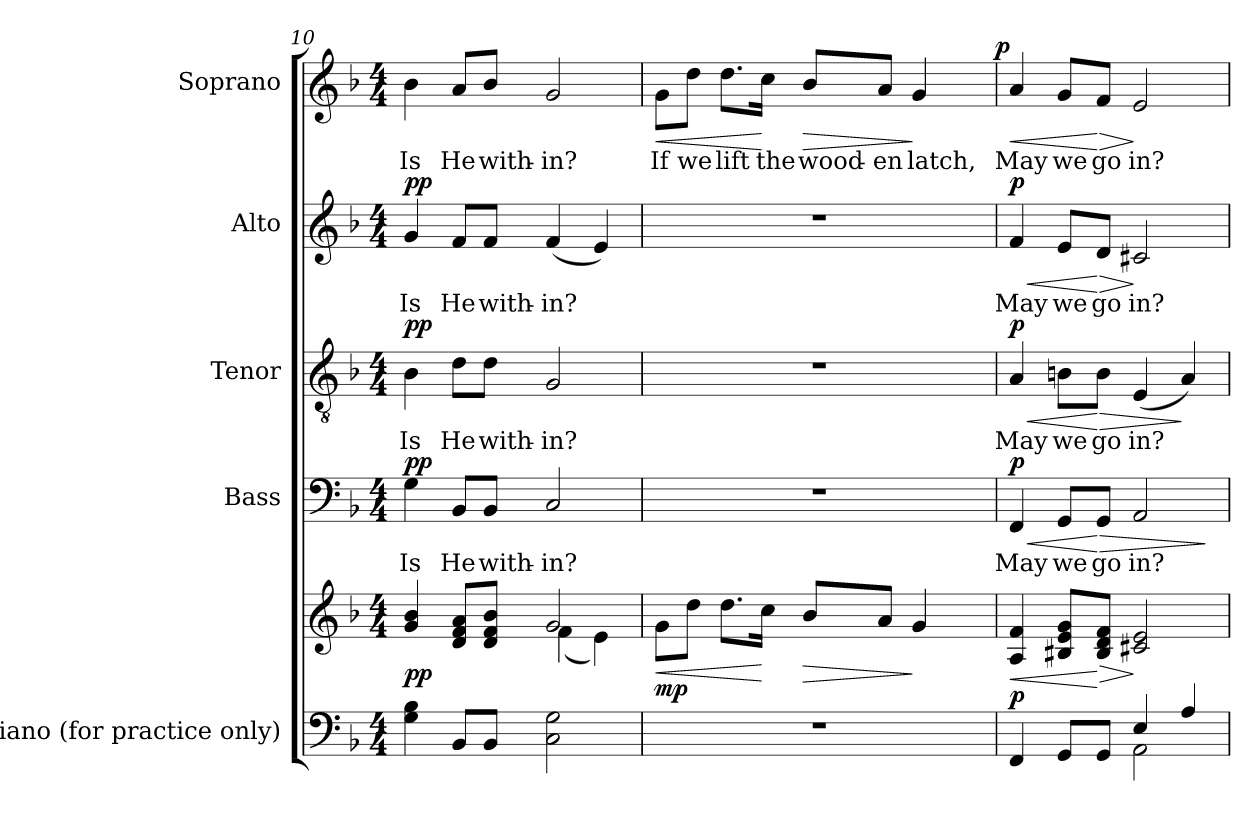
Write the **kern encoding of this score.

**kern	**kern	**dynam	**kern	**text	**dynam	**kern	**text	**dynam	**kern	**text	**dynam	**kern	**text	**dynam
*part5	*part5	*part5	*part4	*part4	*part4	*part3	*part3	*part3	*part2	*part2	*part2	*part1	*part1	*part1
*staff6	*staff5	*staff5/6	*staff4	*staff4	*staff4	*staff3	*staff3	*staff3	*staff2	*staff2	*staff2	*staff1	*staff1	*staff1
*I"Piano (for  practice  only)	*	*	*I"Bass	*	*	*I"Tenor	*	*	*I"Alto	*	*	*I"Soprano	*	*
*I'Pno.	*	*	*I'B.	*	*	*I'T.	*	*	*I'A.	*	*	*I'S.	*	*
*clefF4	*clefG2	*	*clefF4	*	*	*clefGv2	*	*	*clefG2	*	*	*clefG2	*	*
*	*	*	*	*	*	*ITrd7c12	*	*	*	*	*	*	*	*
*k[b-]	*k[b-]	*	*k[b-]	*	*	*k[b-]	*	*	*k[b-]	*	*	*k[b-]	*	*
*F:	*F:	*	*F:	*	*	*F:	*	*	*F:	*	*	*F:	*	*
*M4/4	*M4/4	*	*M4/4	*	*	*M4/4	*	*	*M4/4	*	*	*M4/4	*	*
=10	=10	=10	=10	=10	=10	=10	=10	=10	=10	=10	=10	=10	=10	=10
*	*^	*	*	*	*	*	*	*	*	*	*	*	*	*
!	!	!	!	!	!LO:LY:b:color=#000000	!	!	!	!	!	!	!	!	!	!
!	!	!	!	!	!	!	!	!LO:LY:b:color=#000000	!	!	!	!	!	!	!
!	!	!	!	!	!	!	!	!	!	!	!LO:LY:b:color=#000000	!	!	!	!
!	!	!	!	!	!	!	!	!	!	!	!	!	!	!LO:LY:b:color=#000000	!
4Gi\ 4B-i	4gi/ 4b-i	2ryy	pp	4Gi\	Is	pp	4BB-i\	Is	pp	4gi/	Is	pp	4b-i\	Is	.
!	!	!	!	!	!LO:LY:b:color=#000000	!	!	!	!	!	!	!	!	!	!
!	!	!	!	!	!	!	!	!LO:LY:b:color=#000000	!	!	!	!	!	!	!
!	!	!	!	!	!	!	!	!	!	!	!LO:LY:b:color=#000000	!	!	!	!
!	!	!	!	!	!	!	!	!	!	!	!	!	!	!LO:LY:b:color=#000000	!
8BB-i/L	8di/ 8fi 8aiL	.	.	8BB-i/L	He	.	8Di\L	He	.	8fi/L	He	.	8ai/L	He	.
!	!	!	!	!	!LO:LY:b:color=#000000	!	!	!	!	!	!	!	!	!	!
!	!	!	!	!	!	!	!	!LO:LY:b:color=#000000	!	!	!	!	!	!	!
!	!	!	!	!	!	!	!	!	!	!	!LO:LY:b:color=#000000	!	!	!	!
!	!	!	!	!	!	!	!	!	!	!	!	!	!	!LO:LY:b:color=#000000	!
8BB-i/J	8di/ 8fi 8b-iJ	.	.	8BB-i/J	with-	.	8Di\J	with-	.	8fi/J	with-	.	8b-i/J	with-	.
!	!	!	!	!	!LO:LY:b:color=#000000	!	!	!	!	!	!	!	!	!	!
!	!	!	!	!	!	!	!	!LO:LY:b:color=#000000	!	!	!	!	!	!	!
!	!	!	!	!	!	!	!	!	!	!	!LO:LY:b:color=#000000	!	!	!	!
!	!	!	!	!	!	!	!	!	!	!	!	!	!	!LO:LY:b:color=#000000	!
2Ci\ 2Gi	2gi/	(4fi\	.	2Ci/	-in?	.	2GGi/	-in?	.	(4fi/	-in?	.	2gi/	-in?	.
.	.	4ei\)	.	.	.	.	.	.	.	4ei/)	.	.	.	.	.
!!LO:PB:g=z
=11	=11	=11	=11	=11	=11	=11	=11	=11	=11	=11	=11	=11	=11	=11	=11
!	!	!	!LO:HP:b	!	!	!	!	!	!	!	!	!	!	!	!
*	*v	*v	*	*	*	*	*	*	*	*	*	*	*	*	*
*	*^	*	*	*	*	*	*	*	*	*	*	*	*	*
!	!	!	!	!	!	!	!	!	!	!	!	!	!	!LO:LY:b:color=#000000	!LO:HP:b
*	*v	*v	*	*	*	*	*	*	*	*	*	*	*^	*	*
1r	8gi\L	< mp	1r	.	.	1r	.	.	1r	.	.	8gi\L	2ryy	If	<
!	!	!	!	!	!	!	!	!	!	!	!	!	!	!LO:LY:b:color=#000000	!
.	8ddi\J	.	.	.	.	.	.	.	.	.	.	8ddi\J	.	we	.
!	!	!	!	!	!	!	!	!	!	!	!	!	!	!LO:LY:b:color=#000000	!
.	8.ddi\L	.	.	.	.	.	.	.	.	.	.	8.ddi\L	.	lift	.
!	!	!	!	!	!	!	!	!	!	!	!	!	!	!LO:LY:b:color=#000000	!
.	16cci\Jk	[	.	.	.	.	.	.	.	.	.	16cci\Jk	.	the	[
!	!	!LO:HP:b	!	!	!	!	!	!	!	!	!	!	!	!	!
!	!	!	!	!	!	!	!	!	!	!	!	!	!	!LO:LY:b:color=#000000	!LO:HP:b
.	8b-i/L	>	.	.	.	.	.	.	.	.	.	8b-i/L	4ryy	wood-	>
!	!	!	!	!	!	!	!	!	!	!	!	!	!	!LO:LY:b:color=#000000	!
.	8ai/J	.	.	.	.	.	.	.	.	.	.	8ai/J	.	-en	.
!	!	!	!	!	!	!	!	!	!	!	!	!	!	!LO:LY:b:color=#000000	!
.	4gi/	]	.	.	.	.	.	.	.	.	.	4gi/	8ryy	latch,	]
.	.	.	.	.	.	.	.	.	.	.	.	.	16ryy	.	.
.	.	.	.	.	.	.	.	.	.	.	.	.	32ryy	.	.
.	.	.	.	.	.	.	.	.	.	.	.	.	64ryy	.	.
.	.	.	.	.	.	.	.	.	.	.	.	.	128...ryy	.	.
.	.	.	.	.	.	.	.	.	.	.	.	.	1024ryy	.	p
=12	=12	=12	=12	=12	=12	=12	=12	=12	=12	=12	=12	=12	=12	=12	=12
*^	*	*	*	*	*	*	*	*	*	*	*	*	*	*	*
!	!	!	!LO:HP:b	!	!	!	!	!	!	!	!	!	!	!	!	!
*	*	*	*	*	*	*	*	*	*	*	*	*	*v	*v	*	*
*	*	*	*	*	*	*	*	*	*	*	*	*	*^	*	*
!	!	!	!	!	!LO:LY:b:color=#000000	!LO:HP:b	!	!	!	!	!	!	!	!	!	!
*	*	*	*	*	*	*	*	*	*	*	*	*	*v	*v	*	*
*	*	*	*	*	*	*	*	*	*	*	*	*	*^	*	*
!	!	!	!	!	!	!	!	!LO:LY:b:color=#000000	!LO:HP:b	!	!	!	!	!	!	!
*	*	*	*	*	*	*	*	*	*	*	*	*	*v	*v	*	*
*	*	*	*	*	*	*	*	*	*	*	*	*	*^	*	*
!	!	!	!	!	!	!	!	!	!	!	!LO:LY:b:color=#000000	!LO:HP:b	!	!	!	!
*	*	*	*	*	*	*	*	*	*	*	*	*	*v	*v	*	*
*	*	*	*	*	*	*	*	*	*	*	*	*	*^	*	*
!	!	!	!	!	!	!	!	!	!	!	!	!	!	!	!LO:LY:b:color=#000000	!LO:HP:b
*	*	*	*	*	*	*	*	*	*	*	*	*	*v	*v	*	*
4FFi/	2ryy	4Ai/ 4fi	< p	4FFi/	May	< p	4AAi/	May	< p	4fi/	May	< p	4ai/	May	<
!	!	!	!	!	!LO:LY:b:color=#000000	!	!	!	!	!	!	!	!	!	!
!	!	!	!	!	!	!	!	!LO:LY:b:color=#000000	!	!	!	!	!	!	!
!	!	!	!	!	!	!	!	!	!	!	!LO:LY:b:color=#000000	!	!	!	!
!	!	!	!	!	!	!	!	!	!	!	!	!	!	!LO:LY:b:color=#000000	!
8GGi/L	.	8B#Xi/ 8ei 8giL	.	8GGi/L	we	.	8BBni\L	we	.	8ei/L	we	.	8gi/L	we	.
!	!	!	!LO:HP:n=1:b	!	!	!	!	!	!	!	!	!	!	!	!
!	!	!	!	!	!LO:LY:b:color=#000000	!LO:HP:n=1:b	!	!	!	!	!	!	!	!	!
!	!	!	!	!	!	!	!	!LO:LY:b:color=#000000	!LO:HP:n=1:b	!	!	!	!	!	!
!	!	!	!	!	!	!	!	!	!	!	!LO:LY:b:color=#000000	!LO:HP:n=1:b	!	!	!
!	!	!	!	!	!	!	!	!	!	!	!	!	!	!LO:LY:b:color=#000000	!LO:HP:n=1:b
8GGi/J	.	8B#i/ 8di 8fiJ	[ >	8GGi/J	go	[ >	8BBi\J	go	[ >	8di/J	go	[ >	8fi/J	go	[ >
!	!	!	!	!	!LO:LY:b:color=#000000	!	!	!	!	!	!	!	!	!	!
!	!	!	!	!	!	!	!	!LO:LY:b:color=#000000	!	!	!	!	!	!	!
!	!	!	!	!	!	!	!	!	!	!	!LO:LY:b:color=#000000	!	!	!	!
!	!	!	!	!	!	!	!	!	!	!	!	!	!	!LO:LY:b:color=#000000	!
4Ei/	2AAi\	2c#Xi/ 2ei	]	2AAi/	in?	.	(4EEi/	in?	.	2c#Xi/	in?	]	2ei/	in?	]
4Ai/	.	.	.	.	.	.	4AAi/)	.	]	.	.	.	.	.	.
*v	*v	*	*	*	*	*	*	*	*	*	*	*	*	*	*
.	.	.	.	.	]	.	.	.	.	.	.	.	.	.
=	=	=	=	=	=	=	=	=	=	=	=	=	=	=
*-	*-	*-	*-	*-	*-	*-	*-	*-	*-	*-	*-	*-	*-	*-
